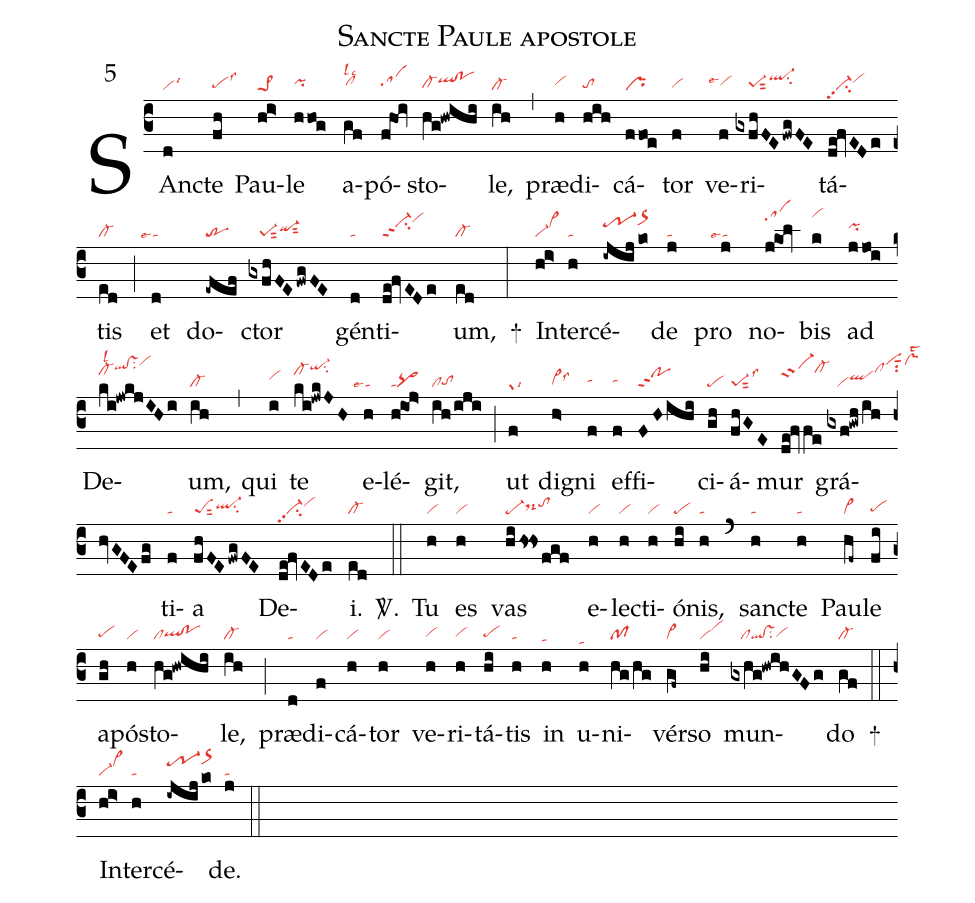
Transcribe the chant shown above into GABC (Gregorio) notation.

name: Sancte Paule apostole;
mode: 5;
nabc-lines: 1;
%%
(c3)
SAnc(d|vilsi3)te(fh|pehglss3) Pau(hi>|pe>1)le(hhog|pihh) a(gf|clhhlsl2lsc2)pó(fhOi|sahh)sto(hg!hwihi|cl-hgqlhi!pohi)le,(ih|cl-) (,)
præ(h|vihh)di(hih|tohg)cá(ffoe|pr)tor(f|vihg) ve(f|```vihhlse4)ri(gxfhFEfwgFE|////pe-1hgsut2ql-hjsu2)tá(de!fvEDe|vi-pp2su2vihi)tis(ed|cl-) (;)
et(d|```talse4) do(-efef|tr)ctor(gxfhFEfwgFE|///pe-1sut2qi-hhsut2) gén(d|ta)ti(de!fvEDe|vi-hjppt2su2vihl)um,(ed|cl-) +(:)
In(hi>|vi-vi>hj)ter(h|ta)cé(-ijij/ko|tr-1hjor>hk)de(j|ta) pro(j|```talse4) no(jkOl|sahm)bis(k|vihn) ad(jjoi|pihi) De(ki!jwkjIHi|cl-hklsl2qlhm!vshmsu2vihp)um,(ih|cl-) (,)
qui(i|vihi) te(ki!jwkJH|cl-hkqi-hmsu2) e(h|```talse1)lé(h!ioj>|tapq>)git,(ih/iji|cltohg) (;)
ut(f|grlsi3) di(h>|vi>hglss6)gni(f|tahh) ef(f|tahh)fi(FHihi|pohjppt2)ci(gh|pe)á(fhGE|pe-1sut2lss3)mur(de!fvfe|vi-hjppt2cl-hl) grá(gxf!gwh/ihhvGFEfg|///viqlhiclhlvihpsut1su2vshplst2)ti(f|ta)a(fhFEfwgFE|peSsut2ql-hhsu2) De(de!fvEDe|vi-pp2su2vihi)i.(ed|cl-) <sp>V/</sp>.(::)
Tu(h|vi) es(h|vi) vas(hiHs!Hsfgf|pe-ds-hhtohi) e(h|vi)le(h|vi)cti(h|vi)ó(hi|pe)nis,(h|ta) (`)
sanc(h|ta)te(h|ta) Pau(hf~|vi>)le(fi|pehg) a(gh|pehg)pó(h|vi)sto(hg!hwihi|clqlhg!pohg)le,(ih|cl-) (;)
præ(d|ta)di(f|vi)cá(h|vi)tor(h|vi) ve(h|vihg)ri(h|vihg)tá(hi|pehg)tis(h|ta) in(h|tahe) u(h|tahd)ni(hg/hg|pf)vér(gf~|vi>)so(hi|vivihj) mun(gxhg!hwihGFg|///clql!vssu2vihg)do(gf|cl-) +(::)
In(hi>|vi-vi>hj)ter(h|ta)cé(-ijij/ko|tr-1hjor>hk)de.(j|ta) (::)
